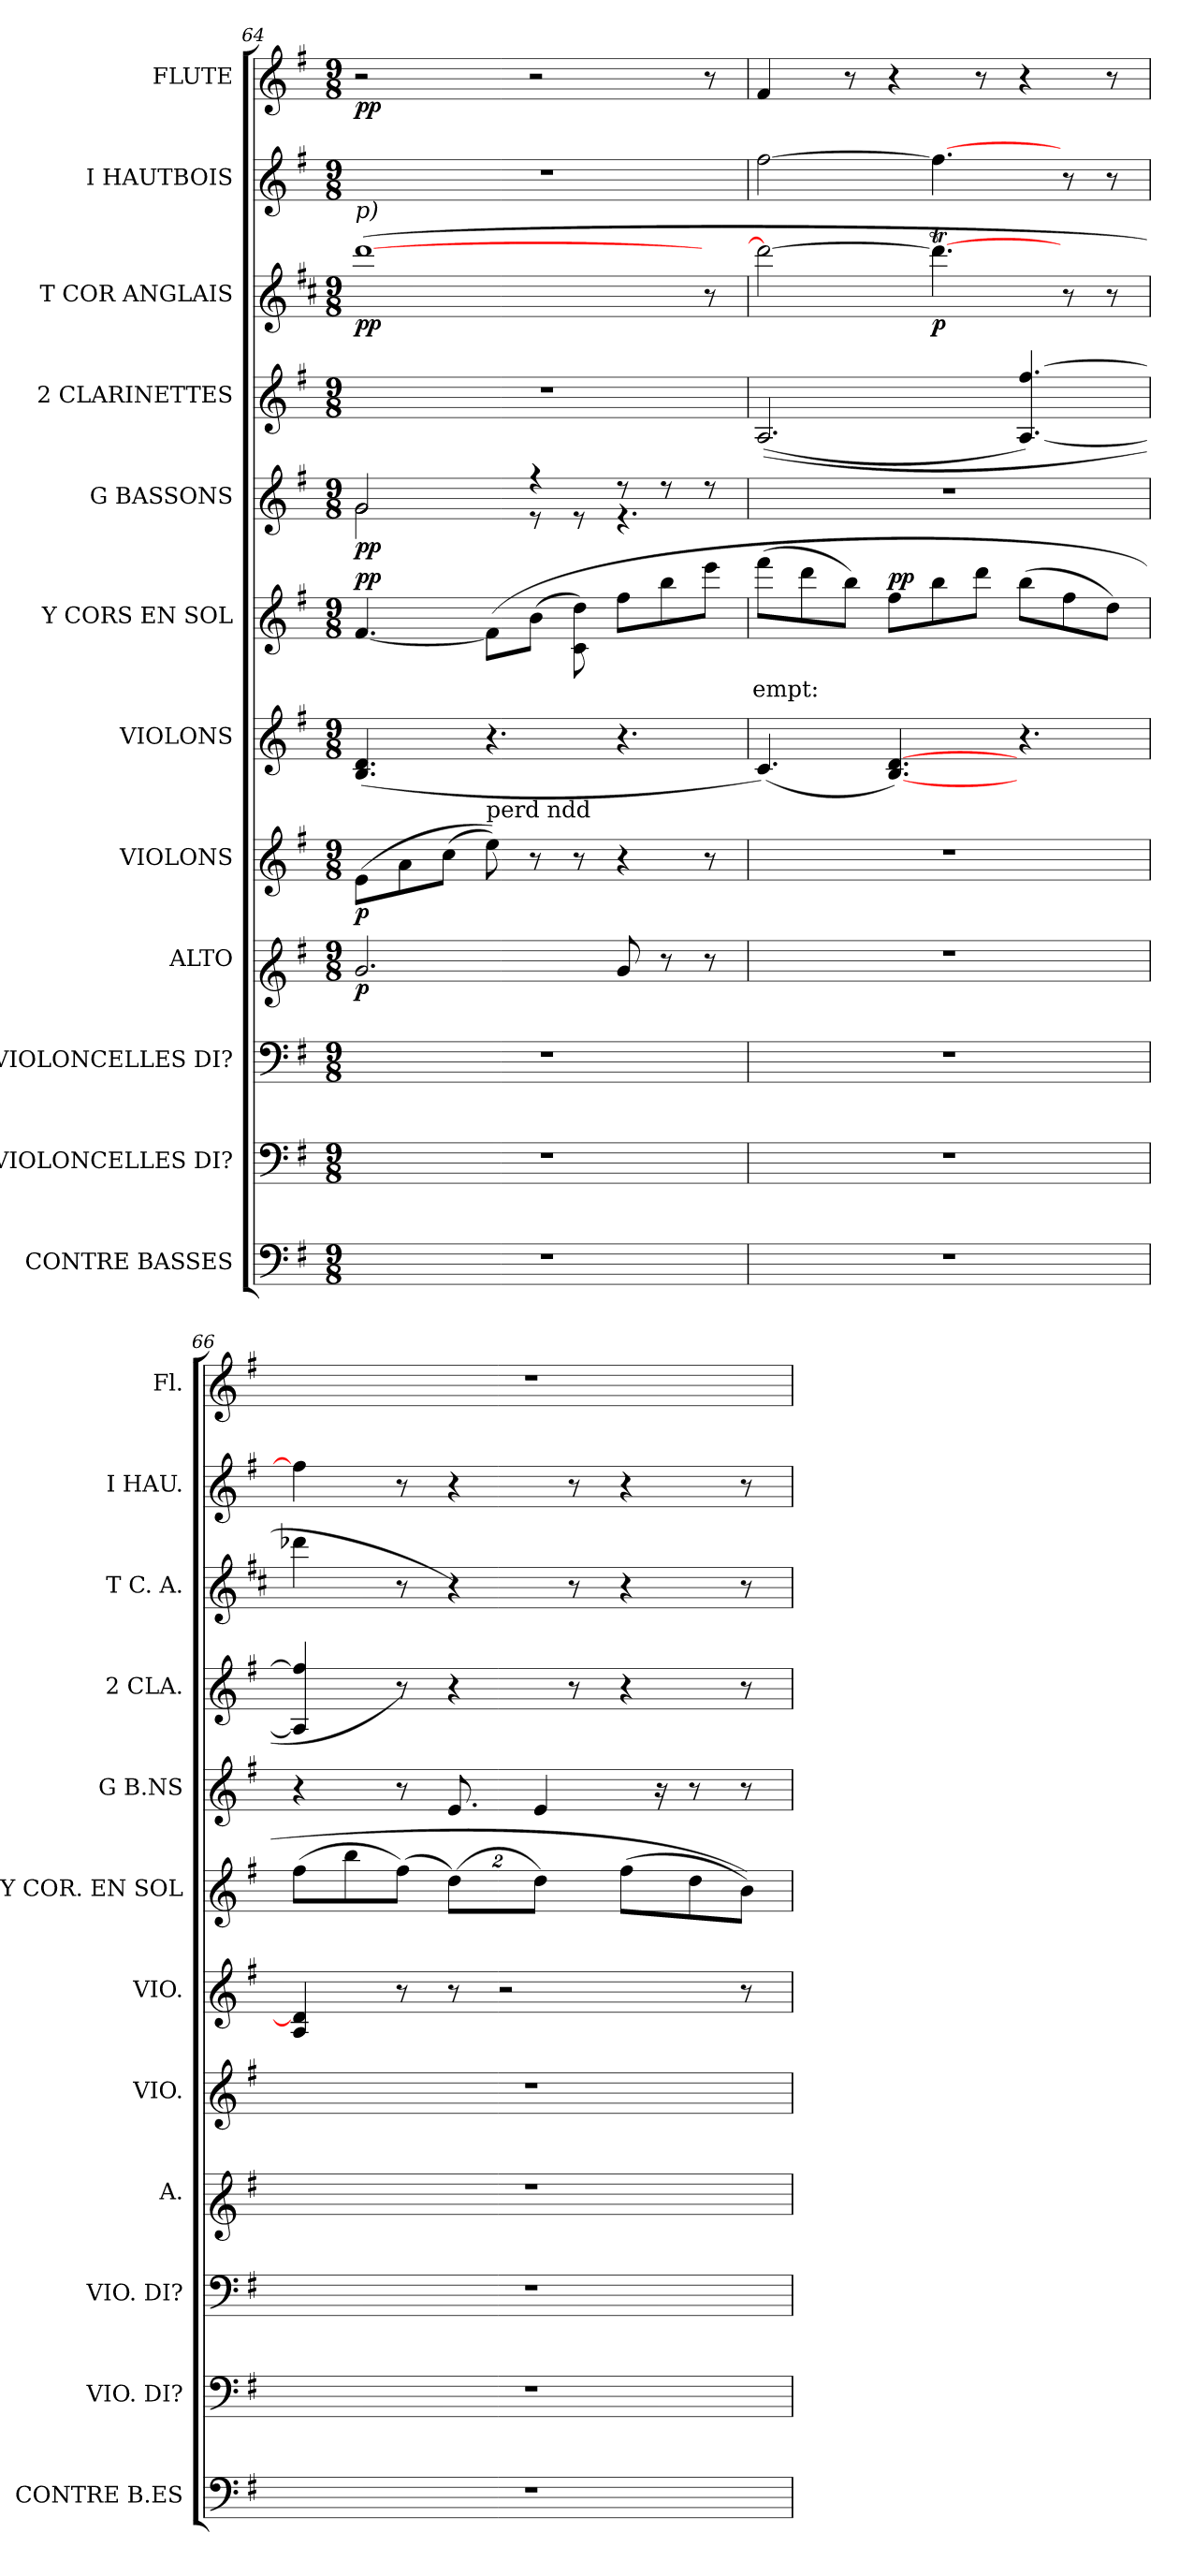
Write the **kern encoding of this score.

**kern	**kern	**kern	**kern	**dynam	**kern	**dynam	**kern	**kern	**text	**dynam	**kern	**dynam	**kern	**text	**kern	**dynam	**kern	**kern	**dynam
*part12	*part11	*part10	*part9	*part9	*part8	*part8	*part7	*part6	*part6	*part6	*part5	*part5	*part4	*part4	*part3	*part3	*part2	*part1	*part1
*staff12	*staff11	*staff10	*staff9	*staff9	*staff8	*staff8	*staff7	*staff6	*staff6	*staff6	*staff5	*staff5	*staff4	*staff4	*staff3	*staff3	*staff2	*staff1	*staff1
*I"CONTRE BASSES	*I"VIOLONCELLES DI?	*I"VIOLONCELLES DI?	*I"ALTO	*	*I"VIOLONS	*	*I"VIOLONS	*I"Y CORS EN SOL	*	*	*I"G BASSONS	*	*I"2 CLARINETTES	*	*I"T COR ANGLAIS	*	*I"I HAUTBOIS	*I"FLUTE	*
*I'CONTRE B.ES	*I'VIO. DI?	*I'VIO. DI?	*I'A.	*	*I'VIO.	*	*I'VIO.	*I'Y COR. EN SOL	*	*	*I'G B.NS	*	*I'2 CLA.	*	*I'T C. A.	*	*I'I HAU.	*I'Fl.	*
*clefF4	*clefF4	*clefF4	*clefG1	*	*clefG2	*	*clefG2	*clefG2	*	*	*clefG2	*	*clefG2	*	*clefG2	*	*clefG2	*clefG2	*
*	*	*	*	*	*	*	*	*	*	*	*	*	*	*	*ITrd4c7	*	*	*	*
*k[f#]	*k[f#]	*k[f#]	*k[f#]	*	*k[f#]	*	*k[f#]	*k[f#]	*	*	*k[f#]	*	*k[f#]	*	*k[f#]	*	*k[f#]	*k[f#]	*
*G:	*G:	*G:	*G:	*	*G:	*	*G:	*G:	*	*	*G:	*	*G:	*	*G:	*	*G:	*G:	*
*M9/8	*M9/8	*M9/8	*M9/8	*	*M9/8	*	*M9/8	*M9/8	*	*	*M9/8	*	*M9/8	*	*M9/8	*	*M9/8	*M9/8	*
=64	=64	=64	=64	=64	=64	=64	=64	=64	=64	=64	=64	=64	=64	=64	=64	=64	=64	=64	=64
!	!	!	!	!	!	!	!	!	!	!	!	!	!	!	!	!	!LO:TX:b:i:t=p)	!	!
!LO:N:vis=1	!LO:N:vis=1	!LO:N:vis=1	!	!	!	!	!	!	!	!	!	!	!LO:N:vis=1	!	!	!	!LO:N:vis=1	!	!
*	*	*	*	*	*	*	*	*	*	*	*^	*	*	*	*	*	*	*	*
8%9r	8%9r	8%9r	2.bi/	p	(8ei\L	p	(4.Bi/ 4.di	[<4.f#i/	.	pp	2gi/	2gi\	pp	8%9r	.	([>1ggi	pp	8%9r	2r	pp
.	.	.	.	.	8ai\	.	.	.	.	.	.	.	.	.	.	.	.	.	.	.
.	.	.	.	.	(8cci\J	.	.	.	.	.	.	.	.	.	.	.	.	.	.	.
!	!	!	!	!	!LO:TX:a:t=perd ndd	!	!	!	!	!	!	!	!	!	!	!	!	!	!	!
.	.	.	.	.	8eei\))	.	4.r	(8f#i\L]	.	.	.	.	.	.	.	.	.	.	.	.
.	.	.	.	.	8r	.	.	(8bi\J	.	.	4r	8r	.	.	.	.	.	.	2r	.
.	.	.	.	.	8r	.	.	8ci\ 8ddi)	.	.	.	8r	.	.	.	.	.	.	.	.
.	.	.	8bi/	.	4r	.	4.r	8ff#i\L	.	.	8r	4.r	.	.	.	.	.	.	.	.
.	.	.	8r	.	.	.	.	8bbi\	.	.	8r	.	.	.	.	.	.	.	.	.
.	.	.	8r	.	8r	.	.	8eeei\J	.	.	8r	.	.	.	.	8r	.	.	8r	.
*	*	*	*	*	*	*	*	*	*	*	*v	*v	*	*	*	*	*	*	*	*
=65	=65	=65	=65	=65	=65	=65	=65	=65	=65	=65	=65	=65	=65	=65	=65	=65	=65	=65	=65
!LO:N:vis=1	!LO:N:vis=1	!LO:N:vis=1	!LO:N:vis=1	!	!LO:N:vis=1	!	!	!	!	!	!	!	!	!	!	!	!	!	!
!	!	!	!	!	!	!	!	!	!LO:LY:b:color=#000000	!	!LO:N:vis=1	!	!	!	!	!	!	!	!
8%9r	8%9r	8%9r	8%9r	.	8%9r	.	(4.ci/)	(8fff#i\L	empt:	.	8%9r	.	((2.Ai/	.	2ggi\_>	.	[>2ff#i\	4f#i/	.
.	.	.	.	.	.	.	.	8dddi\	.	.	.	.	.	.	.	.	.	.	.
.	.	.	.	.	.	.	.	8bbi\J)	.	.	.	.	.	.	.	.	.	8r	.
.	.	.	.	.	.	.	[<4.Bi/ [>4.di)	8ff#i\L	.	pp	.	.	.	.	.	.	.	4r	.
.	.	.	.	.	.	.	.	8bbi\	.	.	.	.	.	.	4.ggTi\_>	p	4.ff#i\_>	.	.
.	.	.	.	.	.	.	.	8dddi\J	.	.	.	.	.	.	.	.	.	8r	.
.	.	.	.	.	.	.	4.r	(8bbi\L	.	.	.	.	[<4.Ai/ [>4.ff#i)	.	.	.	.	4r	.
.	.	.	.	.	.	.	.	8ff#i\	.	.	.	.	.	.	8r	.	8r	.	.
.	.	.	.	.	.	.	.	8ddi\J)	.	.	.	.	.	.	8r	.	8r	8r	.
=66	=66	=66	=66	=66	=66	=66	=66	=66	=66	=66	=66	=66	=66	=66	=66	=66	=66	=66	=66
!LO:N:vis=1	!LO:N:vis=1	!LO:N:vis=1	!LO:N:vis=1	!	!LO:N:vis=1	!	!	!	!	!	!	!	!	!	!	!	!	!LO:N:vis=1	!
8%9r	8%9r	8%9r	8%9r	.	8%9r	.	4Ai/ 4di]	(8ff#i\L	.	.	4r	.	4Ai/] 4ff#i]	.	4gg-Xi\	.	4ff#i\]	8%9r	.
.	.	.	.	.	.	.	.	8bbi\	.	.	.	.	.	.	.	.	.	.	.
.	.	.	.	.	.	.	8r	(8ff#i\J)	.	.	8r	.	8r)	.	8r	.	8r	.	.
!	!	!	!	!	!	!	!	!	!	!	!	!	!	!LO:LY:b:color=#000000	!	!	!	!	!
.	.	.	.	.	.	.	8r	(16%3ddi\L)	.	.	8.ei/	.	4r	l"I	4r)	.	4r	.	.
.	.	.	.	.	.	.	2r	.	.	.	.	.	.	.	.	.	.	.	.
.	.	.	.	.	.	.	.	16%3ddi\J)	.	.	4ei/	.	.	.	.	.	.	.	.
.	.	.	.	.	.	.	.	.	.	.	.	.	8r	.	8r	.	8r	.	.
.	.	.	.	.	.	.	.	(8ff#i\L	.	.	.	.	4r	.	4r	.	4r	.	.
.	.	.	.	.	.	.	.	.	.	.	16r	.	.	.	.	.	.	.	.
.	.	.	.	.	.	.	.	8ddi\	.	.	8r	.	.	.	.	.	.	.	.
.	.	.	.	.	.	.	8r	8bi\J))	.	.	8r	.	8r	.	8r	.	8r	.	.
=	=	=	=	=	=	=	=	=	=	=	=	=	=	=	=	=	=	=	=
*-	*-	*-	*-	*-	*-	*-	*-	*-	*-	*-	*-	*-	*-	*-	*-	*-	*-	*-	*-
